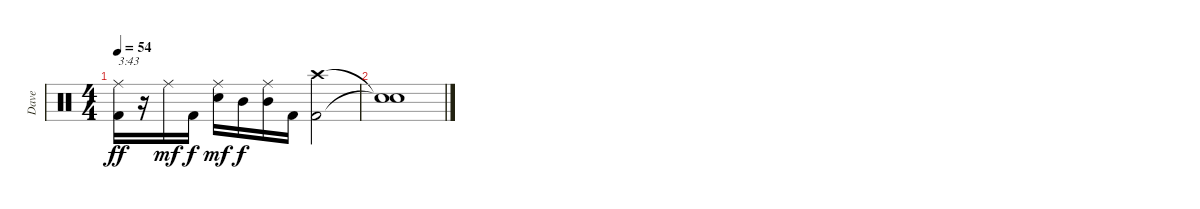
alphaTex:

\track ("Dave" "Dave") {instrument percussion}
\staff {score}
\articulation defaults
\ts (4 4)
\tempo 54
\clef neutral
\ks c
("Ride (middle)" "Kick (hit) 2").16{txt "3:43" dy ff} r.16 "Ride (middle)".16{dy mf} "Kick (hit) 2".16{dy f} ("Ride (middle)" "Snare (hit) 2").16{dy mf} "Mid Tom (hit)".16{dy f} ("Ride (middle)" "Mid Tom (hit)").16 "Kick (hit) 2".16 ("Crash high (hit)" "Kick (hit) 2").2 |
("Snare (hit)"{t} "Snare (hit)"{t}).1
